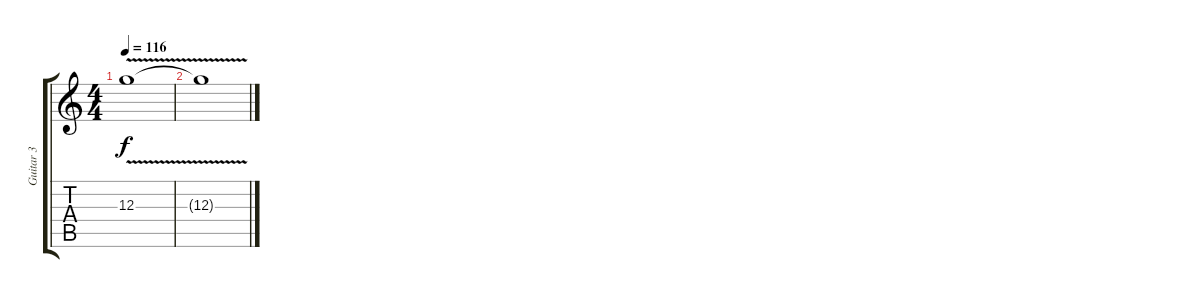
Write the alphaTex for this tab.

\track ("Guitar 3" "Guitar 3") {instrument distortionguitar}
\staff {score tabs}
\tuning (E4 B3 G3 D3 A2 E2) {hide}
\ts (4 4)
\tempo 116
\clef g2
\ks c
12.3{v t}.1{dy f volume 1} |
12.3{v t}.1
